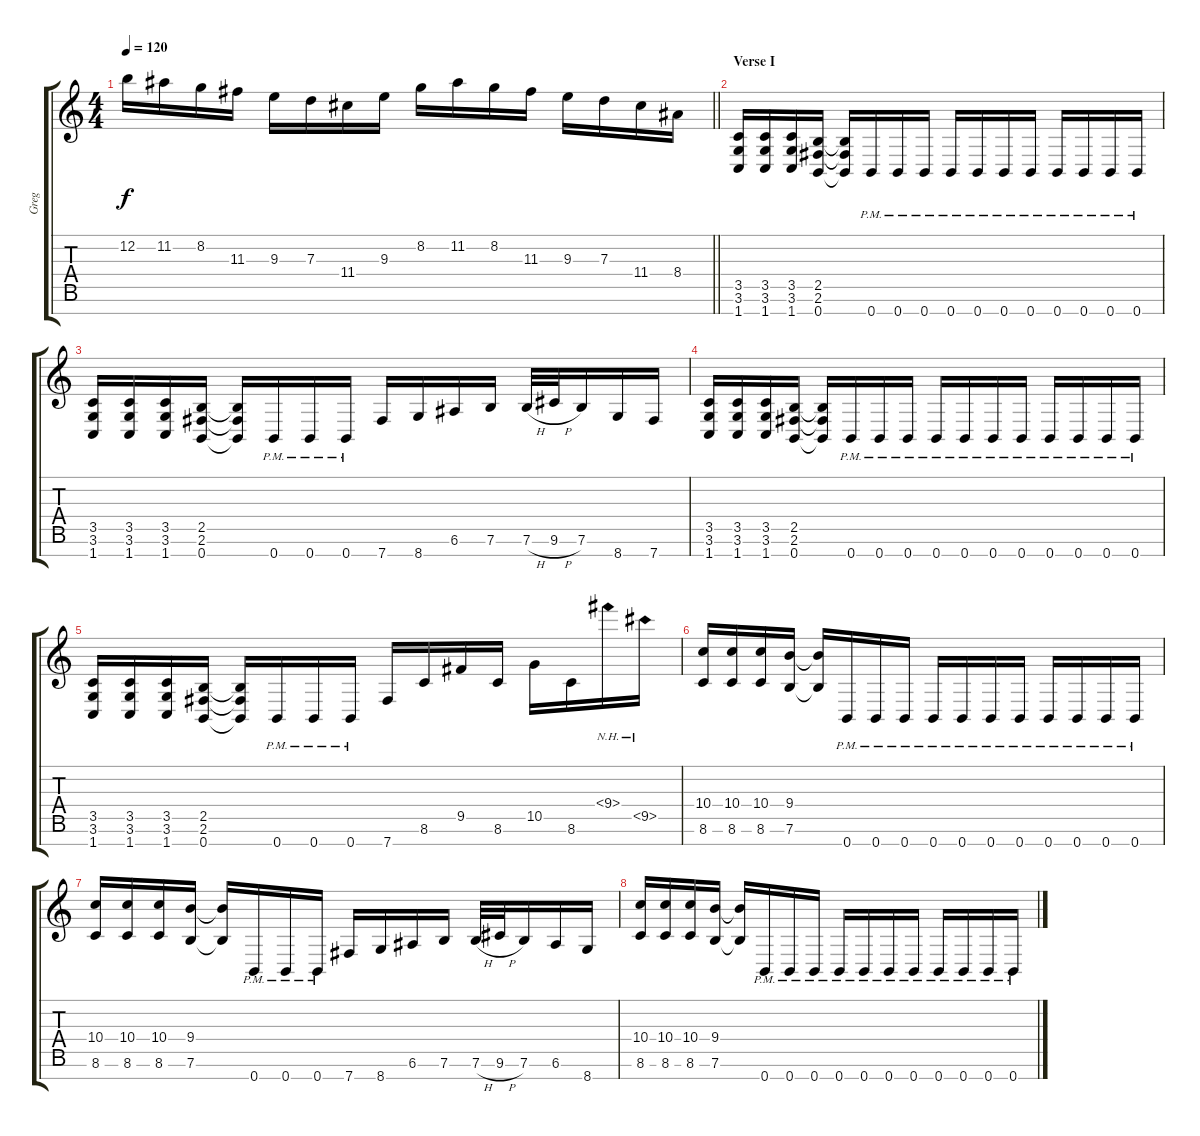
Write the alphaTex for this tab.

\track ("Greg" "Greg") {instrument distortionguitar}
\staff {score tabs}
\tuning (E4 B3 G3 D3 A2 E2 B1) {hide}
\ts (4 4)
\tempo 120
\clef g2
\barLineRight lightlight
\ks c
12.2.16{dy f} 11.2.16 8.2.16 11.3.16 9.3.16 7.3.16 11.4.16 9.3.16 8.2.16 11.2.16 8.2.16 11.3.16 9.3.16 7.3.16 11.4.16 8.4.16 |
\section ("" "Verse I")
(3.5 3.6 1.7).16 (3.5 3.6 1.7).16 (3.5 3.6 1.7).16 (2.5 2.6 0.7).16 (2.5{t} 2.6{t} 0.7{t}).16 0.7{pm}.16 0.7{pm}.16 0.7{pm}.16 0.7{pm}.16 0.7{pm}.16 0.7{pm}.16 0.7{pm}.16 0.7{pm}.16 0.7{pm}.16 0.7{pm}.16 0.7{pm}.16 |
(3.5 3.6 1.7).16 (3.5 3.6 1.7).16 (3.5 3.6 1.7).16 (2.5 2.6 0.7).16 (2.5{t} 2.6{t} 0.7{t}).16 0.7{pm}.16 0.7{pm}.16 0.7{pm}.16 7.7.16 8.7.16 6.6.16 7.6.16 7.6{h}.32 9.6{h}.32 7.6.16 8.7.16 7.7.16 |
(3.5 3.6 1.7).16 (3.5 3.6 1.7).16 (3.5 3.6 1.7).16 (2.5 2.6 0.7).16 (2.5{t} 2.6{t} 0.7{t}).16 0.7{pm}.16 0.7{pm}.16 0.7{pm}.16 0.7{pm}.16 0.7{pm}.16 0.7{pm}.16 0.7{pm}.16 0.7{pm}.16 0.7{pm}.16 0.7{pm}.16 0.7{pm}.16 |
(3.5 3.6 1.7).16 (3.5 3.6 1.7).16 (3.5 3.6 1.7).16 (2.5 2.6 0.7).16 (2.5{t} 2.6{t} 0.7{t}).16 0.7{pm}.16 0.7{pm}.16 0.7{pm}.16 7.7.16 8.6.16 9.5.16 8.6.16 10.5.16 8.6.16 9.4{nh}.16 9.5{nh}.16 |
(10.4 8.6).16 (10.4 8.6).16 (10.4 8.6).16 (9.4 7.6).16 (9.4{t} 7.6{t}).16 0.7{pm}.16 0.7{pm}.16 0.7{pm}.16 0.7{pm}.16 0.7{pm}.16 0.7{pm}.16 0.7{pm}.16 0.7{pm}.16 0.7{pm}.16 0.7{pm}.16 0.7{pm}.16 |
(10.4 8.6).16 (10.4 8.6).16 (10.4 8.6).16 (9.4 7.6).16 (9.4{t} 7.6{t}).16 0.7{pm}.16 0.7{pm}.16 0.7{pm}.16 7.7.16 8.7.16 6.6.16 7.6.16 7.6{h}.32 9.6{h}.32 7.6.16 6.6.16 8.7.16 |
(10.4 8.6).16 (10.4 8.6).16 (10.4 8.6).16 (9.4 7.6).16 (9.4{t} 7.6{t}).16 0.7{pm}.16 0.7{pm}.16 0.7{pm}.16 0.7{pm}.16 0.7{pm}.16 0.7{pm}.16 0.7{pm}.16 0.7{pm}.16 0.7{pm}.16 0.7{pm}.16 0.7{pm}.16
